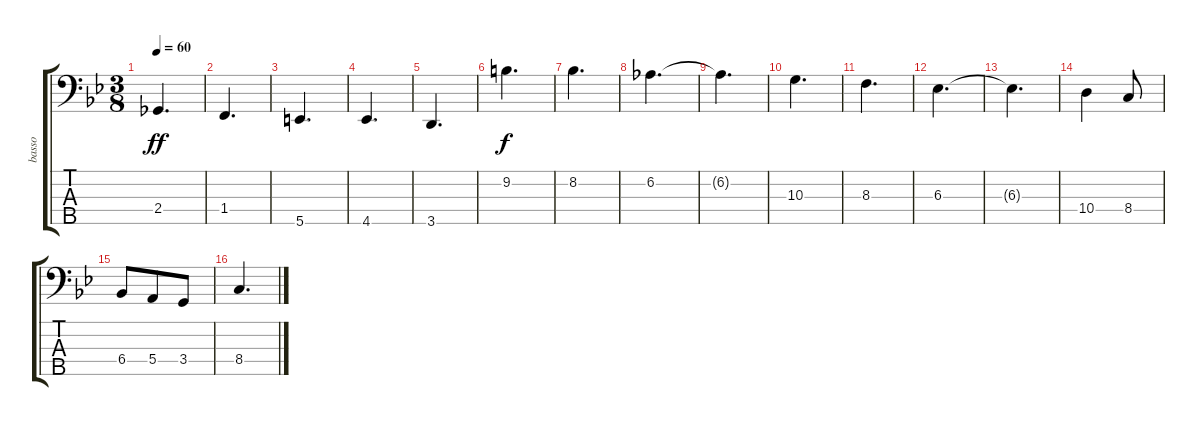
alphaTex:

\track ("basso" "basso") {instrument electricbassfinger}
\staff {score tabs}
\tuning (G2 D2 A1 E1 B0) {hide}
\ts (3 8)
\tempo 60
\clef f4
\ks bb
2.4.4{d dy ff} |
1.4.4{d} |
5.5.4{d} |
4.5.4{d} |
3.5.4{d} |
9.2.4{d dy f} |
8.2.4{d} |
6.2.4{d} |
6.2{t}.4{d} |
10.3.4{d} |
8.3.4{d} |
6.3.4{d} |
6.3{t}.4{d} |
10.4.4 8.4.8 |
6.4.8 5.4.8 3.4.8 |
8.4.4{d}
